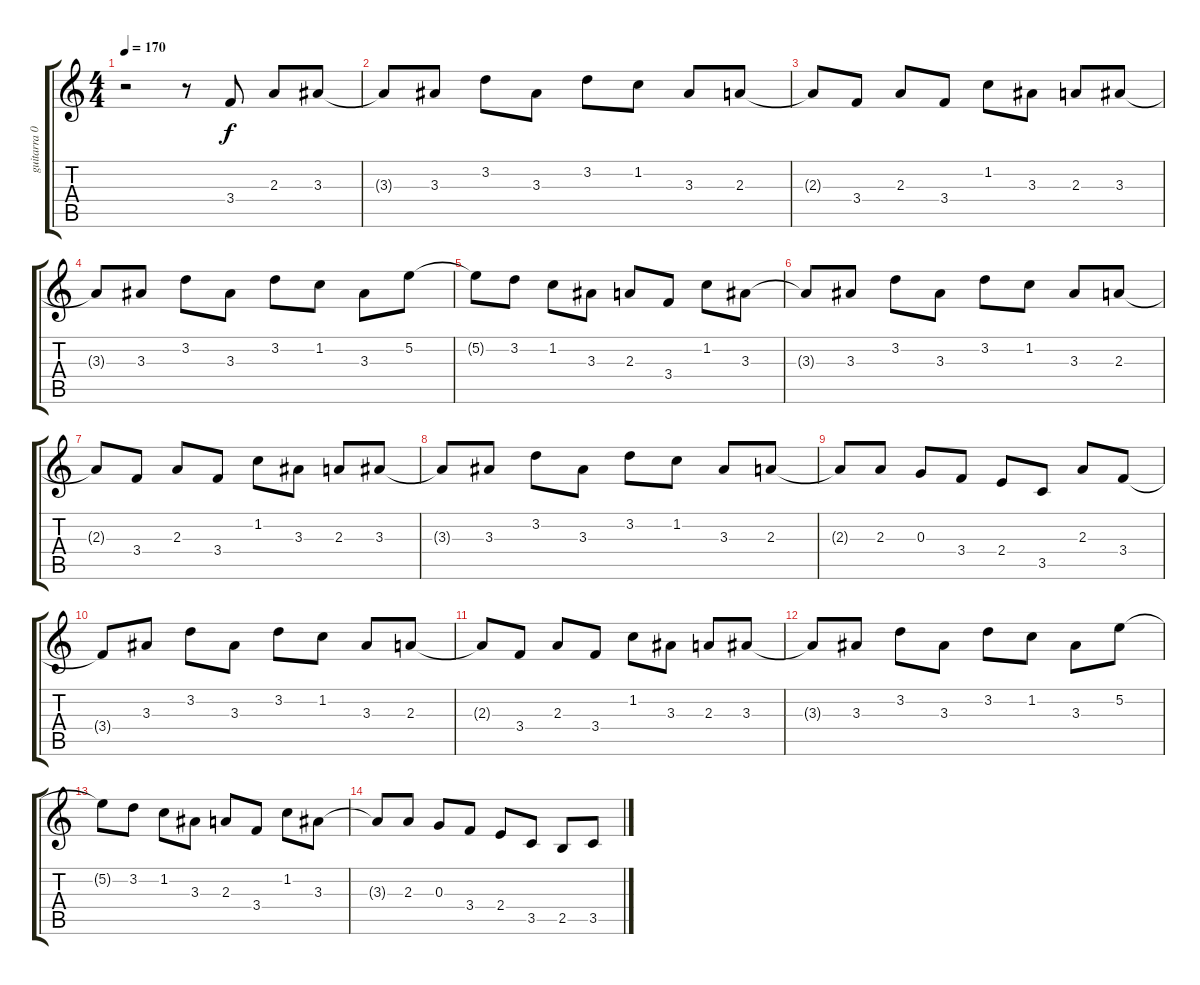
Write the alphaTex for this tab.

\track ("guitarra 02" "guitarra 0") {instrument distortionguitar}
\staff {score tabs}
\tuning (E4 B3 G3 D3 A2 E2) {hide}
\ts (4 4)
\tempo 170
\clef g2
\ks c
r.2{dy f instrument distortionguitar} r.8 3.4.8 2.3.8 3.3.8 |
3.3{t}.8 3.3.8 3.2.8 3.3.8 3.2.8 1.2.8 3.3.8 2.3.8 |
2.3{t}.8 3.4.8 2.3.8 3.4.8 1.2.8 3.3.8 2.3.8 3.3.8 |
3.3{t}.8 3.3.8 3.2.8 3.3.8 3.2.8 1.2.8 3.3.8 5.2.8 |
5.2{t}.8 3.2.8 1.2.8 3.3.8 2.3.8 3.4.8 1.2.8 3.3.8 |
3.3{t}.8 3.3.8 3.2.8 3.3.8 3.2.8 1.2.8 3.3.8 2.3.8 |
2.3{t}.8 3.4.8 2.3.8 3.4.8 1.2.8 3.3.8 2.3.8 3.3.8 |
3.3{t}.8 3.3.8 3.2.8 3.3.8 3.2.8 1.2.8 3.3.8 2.3.8 |
2.3{t}.8 2.3.8 0.3.8 3.4.8 2.4.8 3.5.8 2.3.8 3.4.8 |
3.4{t}.8 3.3.8 3.2.8 3.3.8 3.2.8 1.2.8 3.3.8 2.3.8 |
2.3{t}.8 3.4.8 2.3.8 3.4.8 1.2.8 3.3.8 2.3.8 3.3.8 |
3.3{t}.8 3.3.8 3.2.8 3.3.8 3.2.8 1.2.8 3.3.8 5.2.8 |
5.2{t}.8 3.2.8 1.2.8 3.3.8 2.3.8 3.4.8 1.2.8 3.3.8 |
3.3{t}.8 2.3.8 0.3.8 3.4.8 2.4.8 3.5.8 2.5.8 3.5.8
